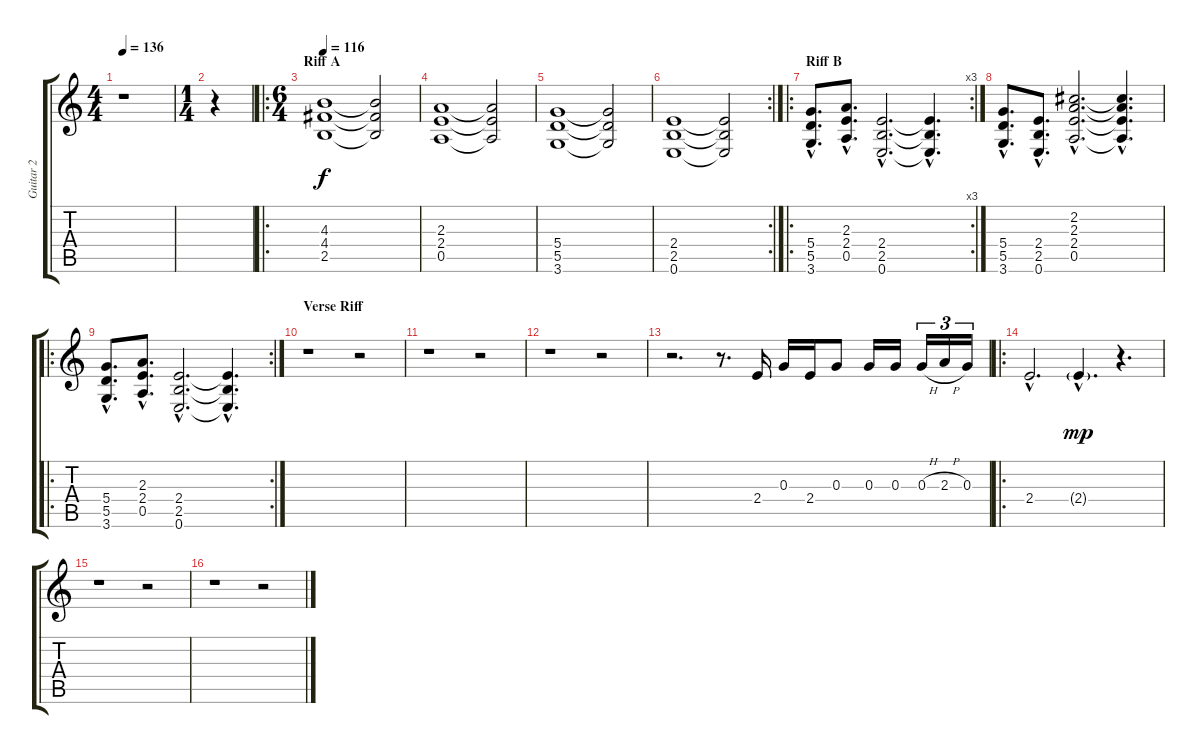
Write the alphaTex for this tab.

\track ("Guitar 2" "Guitar 2") {instrument distortionguitar}
\staff {score tabs}
\tuning (E4 B3 G3 D3 A2 E2) {hide}
\ts (4 4)
\tempo 136
\clef g2
\ks c
r.1{dy f} |
\ts (1 4)
r.4 |
\ro
\ts (6 4)
\section ("" "Riff A")
\tempo 116
(4.3 4.4 2.5).1 (4.3{t} 4.4{t} 2.5{t}).2 |
(2.3 2.4 0.5).1 (2.3{t} 2.4{t} 0.5{t}).2 |
(5.4 5.5 3.6).1 (5.4{t} 5.5{t} 3.6{t}).2 |
\rc 2
(2.4 2.5 0.6).1 (2.4{t} 2.5{t} 0.6{t}).2 |
\ro
\rc 3
\section ("" "Riff B")
(5.4{hac} 5.5{hac} 3.6{hac}).8{d} (2.3{hac} 2.4{hac} 0.5{hac}).8{d} (2.4{hac} 2.5{hac} 0.6{hac}).2{d} (2.4{hac t} 2.5{hac t} 0.6{hac t}).4{d} |
(5.4{hac} 5.5{hac} 3.6{hac}).8{d} (2.4{hac} 2.5{hac} 0.6{hac}).8{d} (2.2{hac} 2.3{hac} 2.4{hac} 0.5{hac}).2{d} (2.2{hac t} 2.3{hac t} 2.4{hac t} 0.5{hac t}).4{d} |
\ro
\rc 2
(5.4{hac} 5.5{hac} 3.6{hac}).8{d} (2.3{hac} 2.4{hac} 0.5{hac}).8{d} (2.4{hac} 2.5{hac} 0.6{hac}).2{d} (2.4{hac t} 2.5{hac t} 0.6{hac t}).4{d} |
\section ("" "Verse Riff")
r.1 r.2 |
r.1 r.2 |
r.1 r.2 |
r.2{d} r.8{d} 2.4.16 0.3.16 2.4.16 0.3.8 0.3.16 0.3.16 0.3{h}.16{tu (3 2)} 2.3{h}.16{tu (3 2)} 0.3.16{tu (3 2)} |
\ro
2.4{hac}.2{d} 2.4{g hac}.4{d dy mp} r.4{d} |
r.1 r.2 |
r.1 r.2
